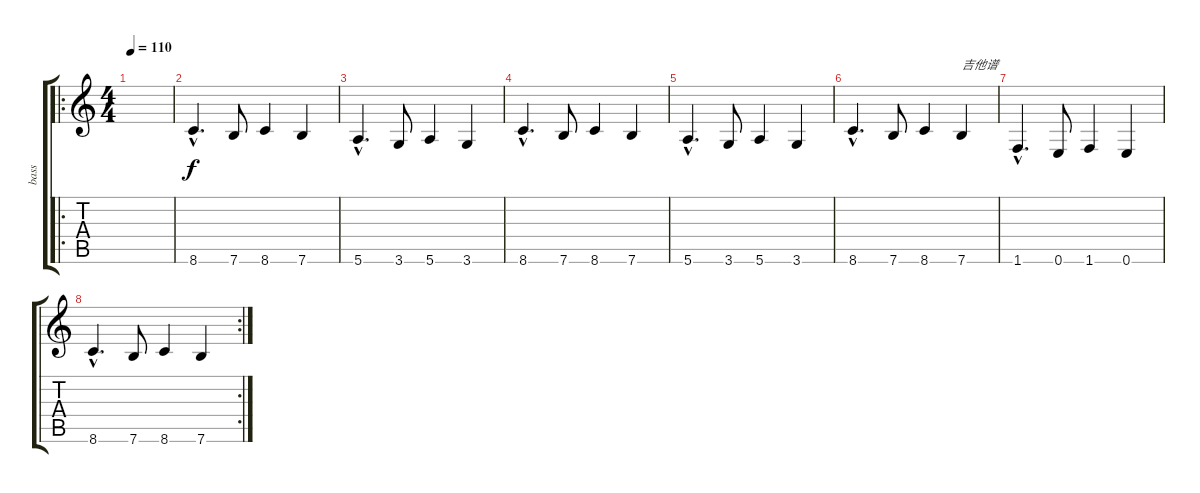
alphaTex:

\track ("bass" "bass") {instrument acousticbass}
\staff {score tabs}
\tuning (E4 B3 G3 D3 A2 E2) {hide}
\ro
\ts (4 4)
\tempo 110
\clef g2
\ks c
|
8.6{hac}.4{d} 7.6.8 8.6.4 7.6.4 |
5.6{hac}.4{d} 3.6.8 5.6.4 3.6.4 |
8.6{hac}.4{d} 7.6.8 8.6.4 7.6.4 |
5.6{hac}.4{d} 3.6.8 5.6.4 3.6.4 |
8.6{hac}.4{d} 7.6.8 8.6.4 7.6.4{txt "吉他谱"} |
1.6{hac}.4{d} 0.6.8 1.6.4 0.6.4 |
\rc 2
8.6{hac}.4{d} 7.6.8 8.6.4 7.6.4
